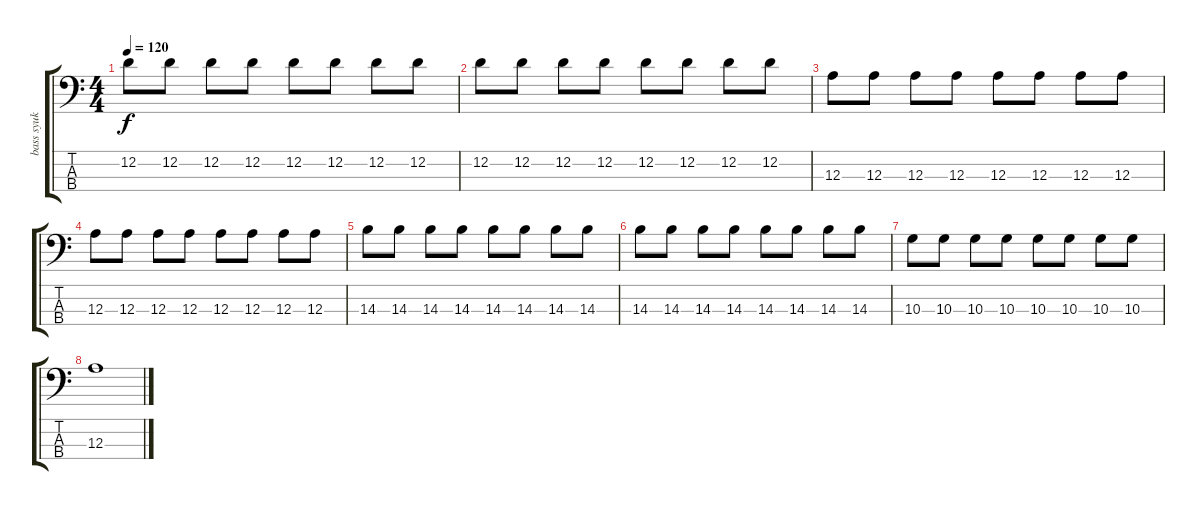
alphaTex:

\track ("bass syuk" "bass syuk") {instrument electricbassfinger}
\staff {score tabs}
\tuning (G2 D2 A1 E1) {hide}
\ts (4 4)
\tempo 120
\clef f4
\ks c
12.2.8{dy f} 12.2.8 12.2.8 12.2.8 12.2.8 12.2.8 12.2.8 12.2.8 |
12.2.8 12.2.8 12.2.8 12.2.8 12.2.8 12.2.8 12.2.8 12.2.8 |
12.3.8 12.3.8 12.3.8 12.3.8 12.3.8 12.3.8 12.3.8 12.3.8 |
12.3.8 12.3.8 12.3.8 12.3.8 12.3.8 12.3.8 12.3.8 12.3.8 |
14.3.8 14.3.8 14.3.8 14.3.8 14.3.8 14.3.8 14.3.8 14.3.8 |
14.3.8 14.3.8 14.3.8 14.3.8 14.3.8 14.3.8 14.3.8 14.3.8 |
10.3.8 10.3.8 10.3.8 10.3.8 10.3.8 10.3.8 10.3.8 10.3.8 |
12.3.1
